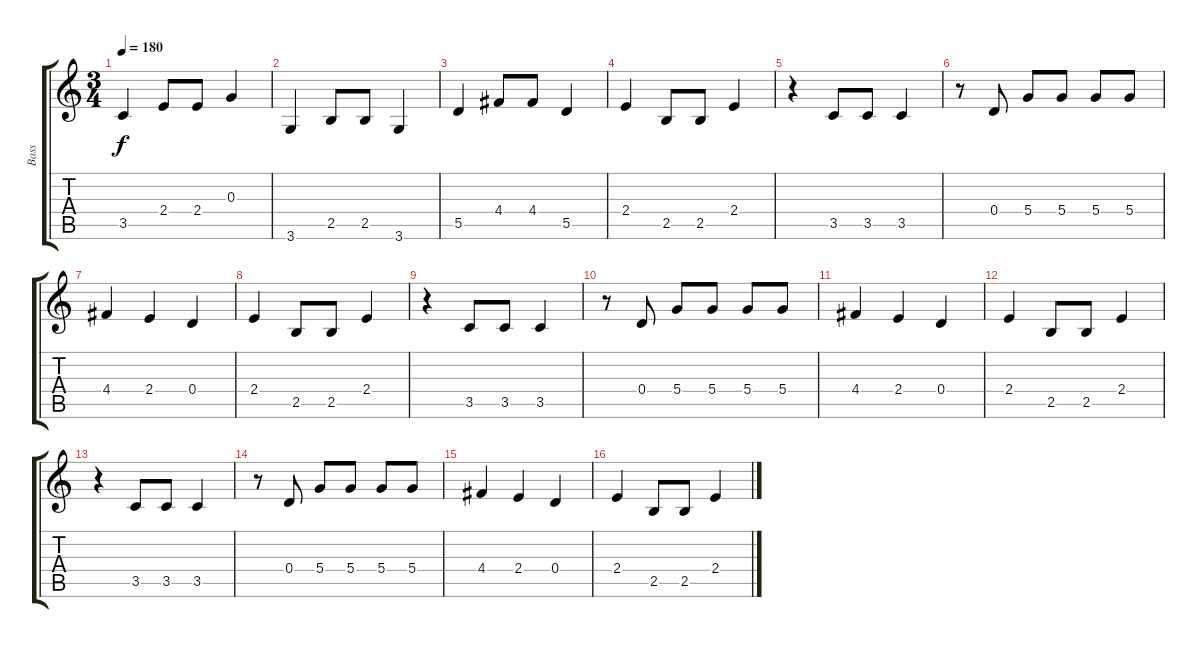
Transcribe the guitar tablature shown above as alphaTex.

\track ("Bass" "Bass") {instrument synthbass2}
\staff {score tabs}
\tuning (E4 B3 G3 D3 A2 E2) {hide}
\ts (3 4)
\tempo 180
\clef g2
\ks c
3.5.4{dy f} 2.4.8 2.4.8 0.3.4 |
3.6.4 2.5.8 2.5.8 3.6.4 |
5.5.4 4.4.8 4.4.8 5.5.4 |
2.4.4 2.5.8 2.5.8 2.4.4 |
r.4 3.5.8 3.5.8 3.5.4 |
r.8 0.4.8 5.4.8 5.4.8 5.4.8 5.4.8 |
4.4.4 2.4.4 0.4.4 |
2.4.4 2.5.8 2.5.8 2.4.4 |
r.4 3.5.8 3.5.8 3.5.4 |
r.8 0.4.8 5.4.8 5.4.8 5.4.8 5.4.8 |
4.4.4 2.4.4 0.4.4 |
2.4.4 2.5.8 2.5.8 2.4.4 |
r.4 3.5.8 3.5.8 3.5.4 |
r.8 0.4.8 5.4.8 5.4.8 5.4.8 5.4.8 |
4.4.4 2.4.4 0.4.4 |
2.4.4 2.5.8 2.5.8 2.4.4
